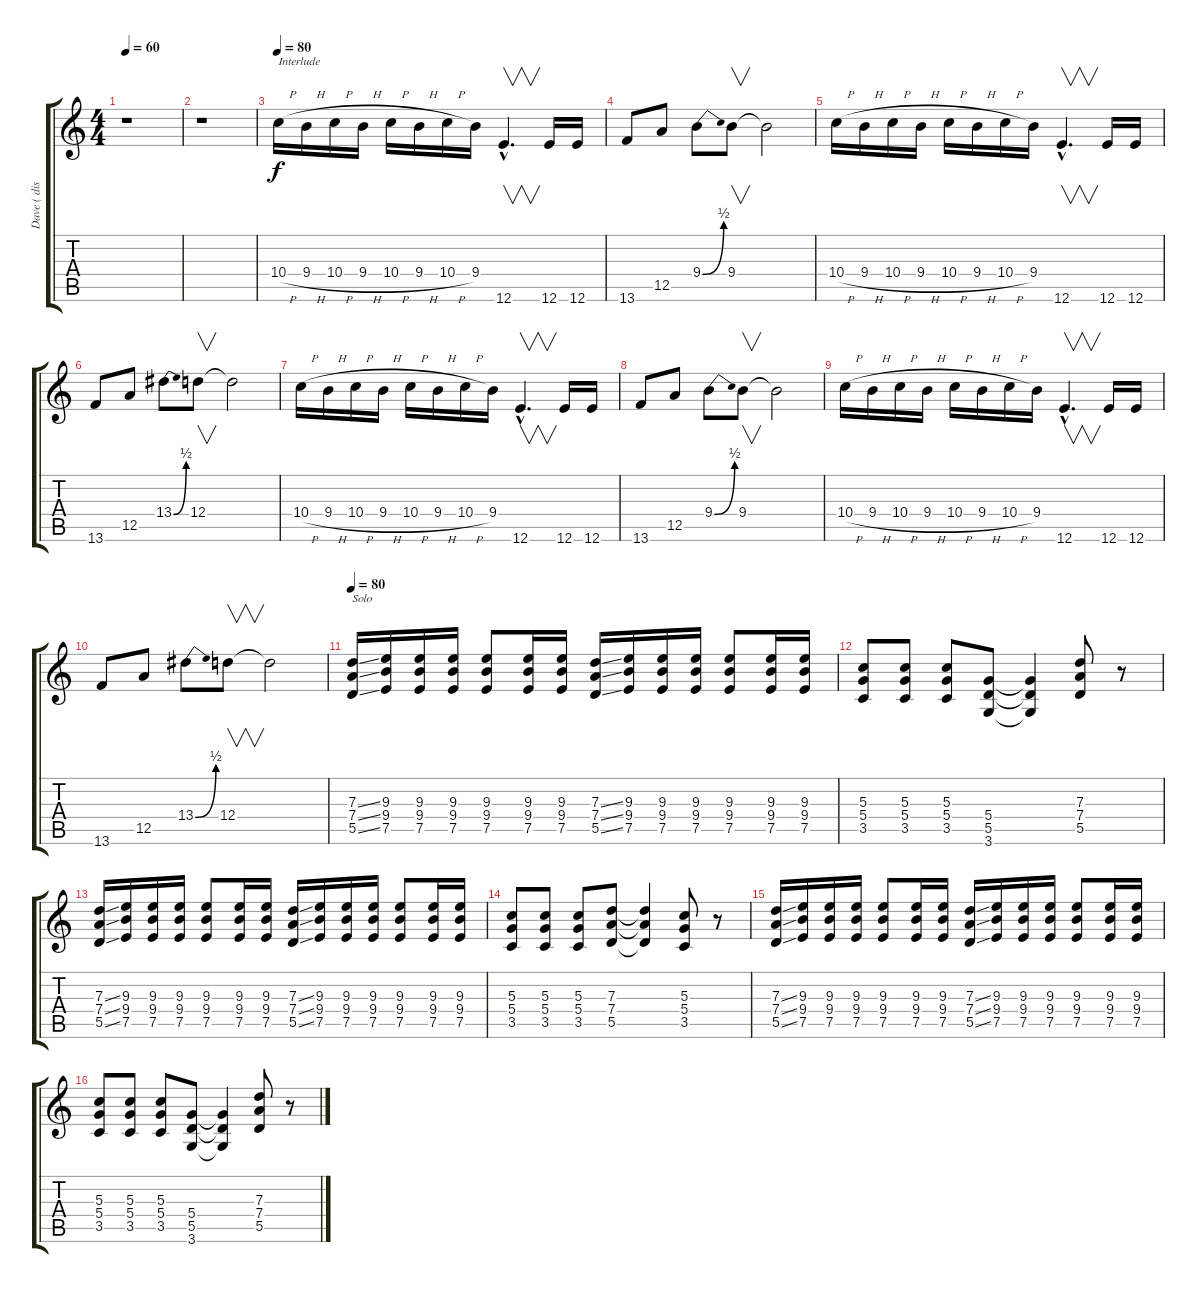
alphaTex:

\track ("Dave ( distortion )" "Dave ( dis") {instrument distortionguitar}
\staff {score tabs}
\tuning (E4 B3 G3 D3 A2 E2) {hide}
\ts (4 4)
\tempo 60
\clef g2
\ks c
r.1{dy f} |
r.1 |
\tempo 80
10.4{h}.16{txt "Interlude" volume 9} 9.4{h}.16 10.4{h}.16 9.4{h}.16 10.4{h}.16 9.4{h}.16 10.4{h}.16 9.4.16 12.6{hac}.4{v d} 12.6.16 12.6.16 |
13.6.8 12.5.8 9.4{be (bend 0 0 60 2)}.8 9.4.8{v} 9.4{t}.2 |
10.4{h}.16 9.4{h}.16 10.4{h}.16 9.4{h}.16 10.4{h}.16 9.4{h}.16 10.4{h}.16 9.4.16 12.6{hac}.4{v d} 12.6.16 12.6.16 |
13.6.8 12.5.8 13.4{be (bend 0 0 60 2)}.8 12.4.8{v} 12.4{t}.2 |
10.4{h}.16 9.4{h}.16 10.4{h}.16 9.4{h}.16 10.4{h}.16 9.4{h}.16 10.4{h}.16 9.4.16 12.6{hac}.4{v d} 12.6.16 12.6.16 |
13.6.8 12.5.8 9.4{be (bend 0 0 60 2)}.8 9.4.8{v} 9.4{t}.2 |
10.4{h}.16 9.4{h}.16 10.4{h}.16 9.4{h}.16 10.4{h}.16 9.4{h}.16 10.4{h}.16 9.4.16 12.6{hac}.4{v d} 12.6.16 12.6.16 |
13.6.8 12.5.8 13.4{be (bend 0 0 60 2)}.8 12.4.8{v} 12.4{t}.2 |
\tempo 80
(7.3{ss} 7.4{ss} 5.5{ss}).16{txt "Solo"} (9.3 9.4 7.5).16 (9.3 9.4 7.5).16 (9.3 9.4 7.5).16 (9.3 9.4 7.5).8 (9.3 9.4 7.5).16 (9.3 9.4 7.5).16 (7.3{ss} 7.4{ss} 5.5{ss}).16 (9.3 9.4 7.5).16 (9.3 9.4 7.5).16 (9.3 9.4 7.5).16 (9.3 9.4 7.5).8 (9.3 9.4 7.5).16 (9.3 9.4 7.5).16 |
(5.3 5.4 3.5).8 (5.3 5.4 3.5).8 (5.3 5.4 3.5).8 (5.4 5.5 3.6).8 (5.4{t} 5.5{t} 3.6{t}).4 (7.3 7.4 5.5).8 r.8 |
(7.3{ss} 7.4{ss} 5.5{ss}).16 (9.3 9.4 7.5).16 (9.3 9.4 7.5).16 (9.3 9.4 7.5).16 (9.3 9.4 7.5).8 (9.3 9.4 7.5).16 (9.3 9.4 7.5).16 (7.3{ss} 7.4{ss} 5.5{ss}).16 (9.3 9.4 7.5).16 (9.3 9.4 7.5).16 (9.3 9.4 7.5).16 (9.3 9.4 7.5).8 (9.3 9.4 7.5).16 (9.3 9.4 7.5).16 |
(5.3 5.4 3.5).8 (5.3 5.4 3.5).8 (5.3 5.4 3.5).8 (7.3 7.4 5.5).8 (7.3{t} 7.4{t} 5.5{t}).4 (5.3 5.4 3.5).8 r.8 |
(7.3{ss} 7.4{ss} 5.5{ss}).16 (9.3 9.4 7.5).16 (9.3 9.4 7.5).16 (9.3 9.4 7.5).16 (9.3 9.4 7.5).8 (9.3 9.4 7.5).16 (9.3 9.4 7.5).16 (7.3{ss} 7.4{ss} 5.5{ss}).16 (9.3 9.4 7.5).16 (9.3 9.4 7.5).16 (9.3 9.4 7.5).16 (9.3 9.4 7.5).8 (9.3 9.4 7.5).16 (9.3 9.4 7.5).16 |
(5.3 5.4 3.5).8 (5.3 5.4 3.5).8 (5.3 5.4 3.5).8 (5.4 5.5 3.6).8 (5.4{t} 5.5{t} 3.6{t}).4 (7.3 7.4 5.5).8 r.8
